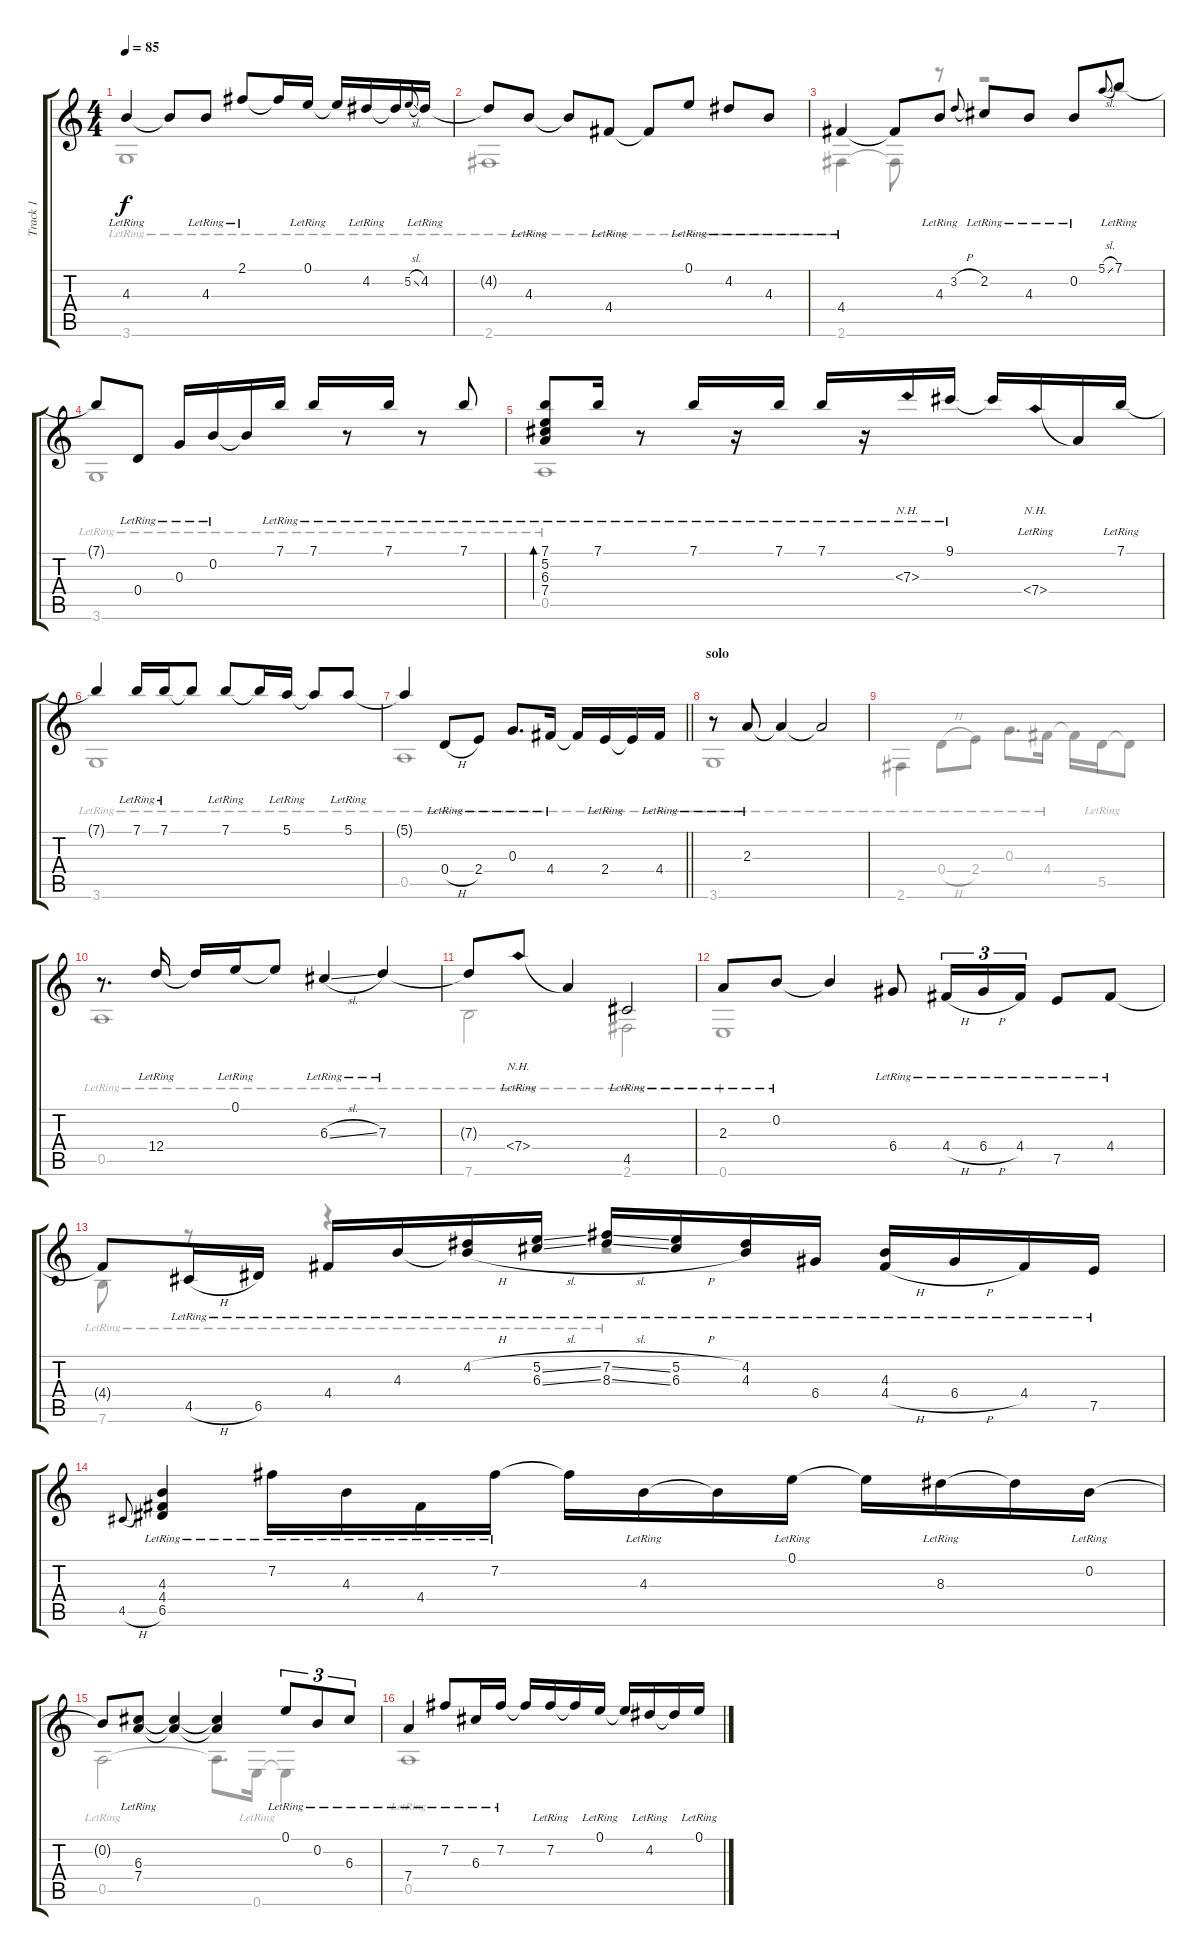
\track ("Track 1" "Track 1") {instrument acousticguitarsteel}
\staff {score tabs}
\tuning (E4 B3 G3 D3 A2 E2) {hide}
\voice
\ts (4 4)
\tempo 85
\clef g2
\ks c
4.3{lr}.4{dy f} 4.3{t}.8 4.3{lr}.8 2.1{lr}.8 2.1{t}.16 0.1{lr}.16 0.1{t}.16 4.2{lr}.16 4.2{t}.16 5.2{sl}.8{gr onbeat} 4.2{lr}.16 |
4.2{t}.8 4.3{lr}.8 4.3{t}.8 4.4{lr}.8 4.4{t}.8 0.1{lr}.8 4.2{lr}.8 4.3{lr}.8 |
4.4{lr}.4 4.4{t}.8 4.3{lr}.8 3.2{h}.8{gr onbeat} 2.2{lr}.8 4.3{lr}.8 0.2{lr}.8 5.1{sl}.8{gr onbeat} 7.1{lr}.8 |
7.1{t}.8 0.4{lr}.8 0.3{lr}.16 0.2{lr}.16 0.2{t}.16 7.1{lr}.16 7.1{lr}.16 r.8 7.1{lr}.16 r.8 7.1{lr}.8 |
(7.1{lr} 5.2{lr} 6.3{lr} 7.4{lr}).8{bd 60} 7.1{lr}.16 r.8 7.1{lr}.16 r.16 7.1{lr}.16 7.1{lr}.16 r.16 7.3{nh lr}.16 9.1{lr}.16 9.1{t}.16 7.4{nh lr}.16 7.4{t}.16 7.1{lr}.16 |
7.1{t}.4 7.1{lr}.16 7.1{lr}.16 7.1{t}.8 7.1{lr}.8 7.1{t}.16 5.1{lr}.16 5.1{t}.8 5.1{lr}.8 |
\barLineRight lightlight
5.1{t}.4 0.4{h lr}.8 2.4{lr}.8 0.3{lr}.8{d} 4.4{lr}.16 4.4{t}.16 2.4{lr}.16 2.4{t}.16 4.4{lr}.16 |
\section ("" "solo")
r.8 2.3{lr}.8 2.3{t}.4 2.3{t}.2 |
|
r.8{d} 12.4{lr}.16 12.4{t}.16 0.1{lr}.16 0.1{t}.8 6.3{sl lr}.4 7.3{lr}.4 |
7.3{t}.8 7.4{nh lr}.8 7.4{t}.4 4.5{lr}.2 |
2.3{lr}.8 0.2{lr}.8 0.2{t}.4 6.4{lr}.8 4.4{h lr}.16{tu (3 2)} 6.4{h lr}.16{tu (3 2)} 4.4{lr}.16{tu (3 2)} 7.5{lr}.8 4.4{lr}.8 |
4.4{t}.8 4.5{h lr}.16 6.5{lr}.16 4.4{lr}.16 4.3{lr}.16 (4.2{h lr} 4.3{h t}).16 (5.2{sl lr} 6.3{sl lr}).16 (7.2{sl lr} 8.3{sl lr}).16 (5.2{h lr} 6.3{h lr}).16 (4.2{lr} 4.3{lr}).16 6.4{lr}.16 (4.3{lr} 4.4{h lr}).16 6.4{h lr}.16 4.4{lr}.16 7.5{lr}.16 |
4.5{h}.8{gr onbeat} (4.3{lr} 4.4{lr} 6.5{lr}).4 7.2{lr}.16 4.3{lr}.16 4.4{lr}.16 7.2{lr}.16 7.2{t}.16 4.3{lr}.16 4.3{t}.16 0.1{lr}.16 0.1{t}.16 8.3{lr}.16 8.3{t}.16 0.2{lr}.16 |
0.2{t}.8 (6.3{lr} 7.4{lr}).8 (6.3{t} 7.4{t}).4 (6.3{t} 7.4{t}).4 0.1{lr}.8{tu (3 2)} 0.2{lr}.8{tu (3 2)} 6.3{lr}.8{tu (3 2)} |
7.4{lr}.4 7.2{lr}.8 6.3{lr}.16 7.2{lr}.16 7.2{t}.16 7.2{lr}.16 7.2{t}.16 0.1{lr}.16 0.1{t}.16 4.2{lr}.16 4.2{t}.16 0.1{lr}.16
\voice
\clef g2
\ottava regular
\simile none
\ks c
3.6{lr}.1{dy f} |
2.6{lr}.1 |
2.6{lr}.4 2.6{t}.8 r.8 r.2 |
3.6{lr}.1 |
0.5{lr}.1 |
3.6{lr}.1 |
\barLineRight lightlight
0.5{lr}.1 |
3.6{lr}.1 |
2.6{lr}.4 0.4{h lr}.8 2.4{lr}.8 0.3{lr}.8{d} 4.4{lr}.16 4.4{t}.16 5.5{lr}.16 5.5{t}.8 |
0.5{lr}.1 |
7.6{lr}.2 2.6{lr}.2 |
0.6{lr}.1 |
7.6{lr}.8 r.8 r.4 r.2 |
|
0.5{lr}.2 0.5{t}.8{d} 0.6{lr}.16 0.6{t}.4 |
0.5{lr}.1
